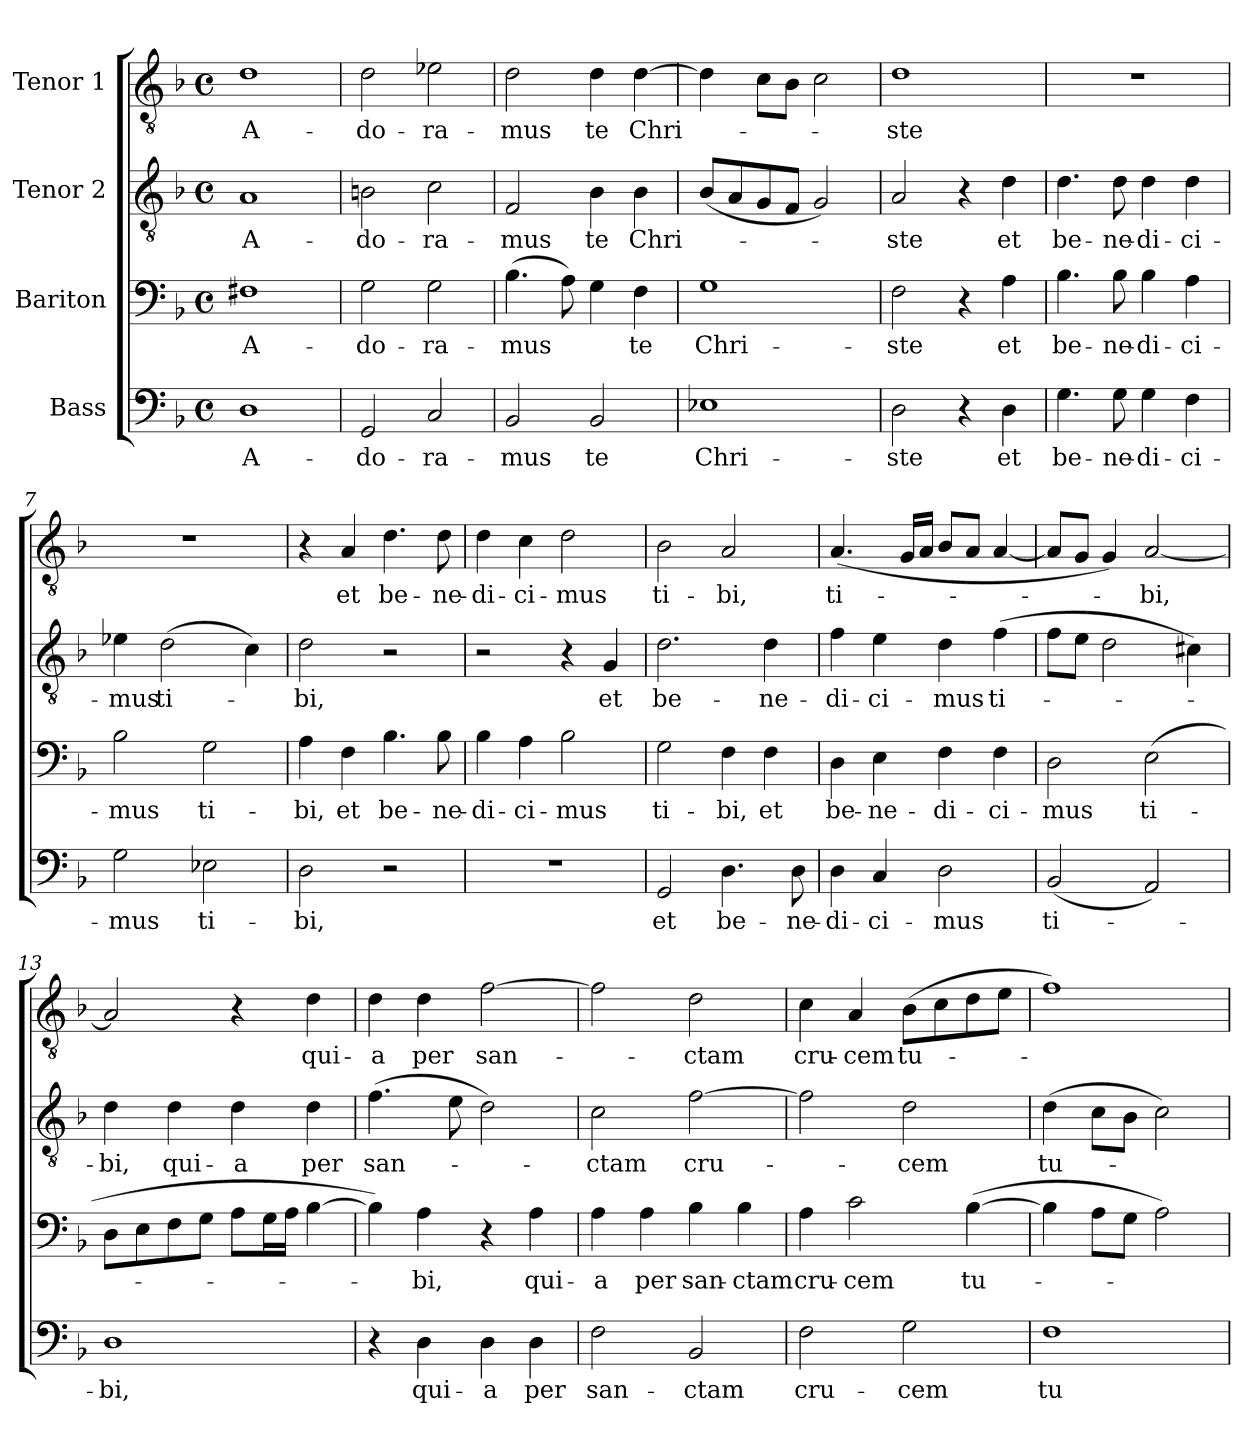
**kern	**text	**kern	**text	**kern	**text	**kern	**text
*part4	*part4	*part3	*part3	*part2	*part2	*part1	*part1
*staff4	*staff4	*staff3	*staff3	*staff2	*staff2	*staff1	*staff1
*I"Bass	*	*I"Bariton	*	*I"Tenor 2	*	*I"Tenor 1	*
*clefF4	*	*clefF4	*	*clefGv2	*	*clefGv2	*
*k[b-]	*	*k[b-]	*	*k[b-]	*	*k[b-]	*
*F:	*	*F:	*	*F:	*	*F:	*
*M4/4	*	*M4/4	*	*M4/4	*	*M4/4	*
*met(c)	*	*met(c)	*	*met(c)	*	*met(c)	*
=1	=1	=1	=1	=1	=1	=1	=1
1D	A-	1F#X	A-	1A	A-	1d	A-
=2	=2	=2	=2	=2	=2	=2	=2
2GG/	-do-	2G\	-do-	2Bn\	-do-	2d\	-do-
2C/	-ra-	2G\	-ra-	2c\	-ra-	2e-X\	-ra-
=3	=3	=3	=3	=3	=3	=3	=3
2BB-/	-mus	(4.B-\	-mus	2F/	-mus	2d\	-mus
.	.	8A\)	.	.	.	.	.
2BB-/	te	4G\	.	4B-\	te	4d\	te
.	.	4F\	te	4B-\	Chri-	[4d\	Chri-
=4	=4	=4	=4	=4	=4	=4	=4
1E-X	Chri-	1G	Chri-	(8B-/L	.	4d\]	.
.	.	.	.	8A/	.	.	.
.	.	.	.	8G/	.	8c\L	.
.	.	.	.	8F/J	.	8B-\J	.
.	.	.	.	2G/)	.	2c\	.
=5	=5	=5	=5	=5	=5	=5	=5
2D\	-ste	2F\	-ste	2A/	-ste	1d	-ste
4r	.	4r	.	4r	.	.	.
4D\	et	4A\	et	4d\	et	.	.
!!LO:LB:g=z
=6	=6	=6	=6	=6	=6	=6	=6
4.G\	be-	4.B-\	be-	4.d\	be-	1r	.
8G\	-ne-	8B-\	-ne-	8d\	-ne-	.	.
4G\	-di-	4B-\	-di-	4d\	-di-	.	.
4F\	-ci-	4A\	-ci-	4d\	-ci-	.	.
=7	=7	=7	=7	=7	=7	=7	=7
2G\	-mus	2B-\	-mus	4e-X\	-mus	1r	.
.	.	.	.	(2d\	ti-	.	.
2E-X\	ti-	2G\	ti-	.	.	.	.
.	.	.	.	4c\)	.	.	.
=8	=8	=8	=8	=8	=8	=8	=8
2D\	-bi,	4A\	-bi,	2d\	-bi,	4r	.
.	.	4F\	et	.	.	4A/	et
2r	.	4.B-\	be-	2r	.	4.d\	be-
.	.	8B-\	-ne-	.	.	8d\	-ne-
=9	=9	=9	=9	=9	=9	=9	=9
1r	.	4B-\	-di-	2r	.	4d\	-di-
.	.	4A\	-ci-	.	.	4c\	-ci-
.	.	2B-\	-mus	4r	.	2d\	-mus
.	.	.	.	4G/	et	.	.
=10	=10	=10	=10	=10	=10	=10	=10
2GG/	et	2G\	ti-	2.d\	be-	2B-\	ti-
4.D\	be-	4F\	-bi,	.	.	2A/	-bi,
.	.	4F\	et	4d\	-ne-	.	.
8D\	-ne-	.	.	.	.	.	.
=11	=11	=11	=11	=11	=11	=11	=11
4D\	-di-	4D\	be-	4f\	-di-	(4.A/	ti-
4C/	-ci-	4E\	-ne-	4e\	-ci-	.	.
.	.	.	.	.	.	16G/LL	.
.	.	.	.	.	.	16A/JJ	.
2D\	-mus	4F\	-di-	4d\	-mus	8B-/L	.
.	.	.	.	.	.	8A/J	.
.	.	4F\	-ci-	(4f\	ti-	[4A/	.
!!LO:LB:g=z
=12	=12	=12	=12	=12	=12	=12	=12
(2BB-/	ti-	2D\	-mus	8f\L	.	8A/L]	.
.	.	.	.	8e\J	.	8G/J	.
.	.	.	.	2d\	.	4G/)	.
2AA/)	.	(2E\	ti-	.	.	[2A/	-bi,
.	.	.	.	4c#X\)	.	.	.
=13	=13	=13	=13	=13	=13	=13	=13
1D	-bi,	8D\L	.	4d\	-bi,	2A/]	.
.	.	8E\	.	.	.	.	.
.	.	8F\	.	4d\	qui-	.	.
.	.	8G\J	.	.	.	.	.
.	.	8A\L	.	4d\	-a	4r	.
.	.	16G\L	.	.	.	.	.
.	.	16A\JJ	.	.	.	.	.
.	.	[4B-\	.	4d\	per	4d\	qui-
=14	=14	=14	=14	=14	=14	=14	=14
4r	.	4B-\])	.	(4.f\	san-	4d\	-a
4D\	qui-	4A\	-bi,	.	.	4d\	per
.	.	.	.	8e\	.	.	.
4D\	-a	4r	.	2d\)	.	[2f\	san-
4D\	per	4A\	qui-	.	.	.	.
=15	=15	=15	=15	=15	=15	=15	=15
2F\	san-	4A\	-a	2c\	-ctam	2f\]	.
.	.	4A\	per	.	.	.	.
2BB-/	-ctam	4B-\	san-	[2f\	cru-	2d\	-ctam
.	.	4B-\	-ctam	.	.	.	.
=16	=16	=16	=16	=16	=16	=16	=16
2F\	cru-	4A\	cru-	2f\]	.	4c\	cru-
.	.	2c\	-cem	.	.	4A/	-cem
2G\	-cem	.	.	2d\	-cem	(8B-\L	tu-
.	.	.	.	.	.	8c\	.
.	.	([4B-\	tu-	.	.	8d\	.
.	.	.	.	.	.	8e\J	.
!!LO:PB:g=z
=17	=17	=17	=17	=17	=17	=17	=17
1F	tu-	4B-\]	.	(4d\	tu-	1f)	.
.	.	8A\L	.	8c\L	.	.	.
.	.	8G\J	.	8B-\J	.	.	.
.	.	2A\)	.	2c\)	.	.	.
=	=	=	=	=	=	=	=
*-	*-	*-	*-	*-	*-	*-	*-
